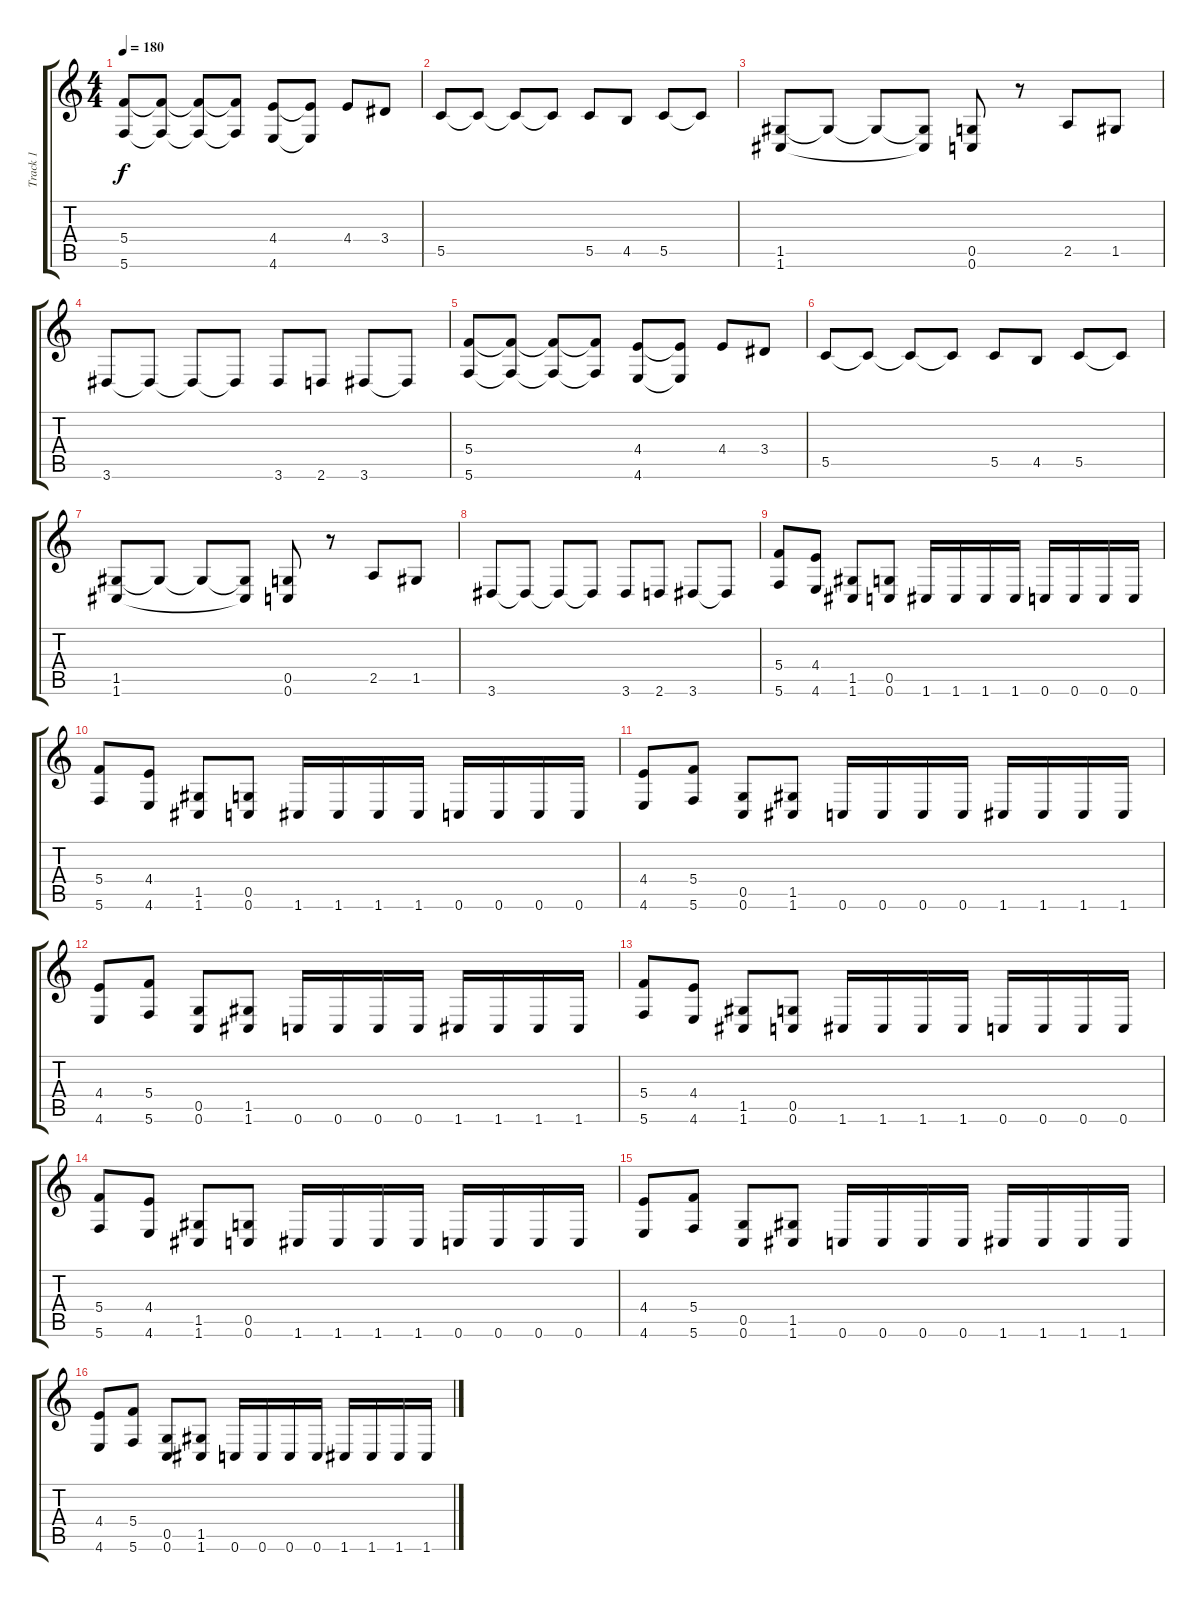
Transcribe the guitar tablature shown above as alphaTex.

\track ("Track 1" "Track 1") {instrument distortionguitar}
\staff {score tabs}
\tuning (D4 A3 F3 C3 G2 C2) {hide}
\ts (4 4)
\tempo 180
\clef g2
\ks c
(5.4 5.6).8{dy f} (5.4{t} 5.6{t}).8 (5.4{t} 5.6{t}).8 (5.4{t} 5.6{t}).8 (4.4 4.6).8 (4.4{t} 4.6{t}).8 4.4.8 3.4.8 |
5.5.8 5.5{t}.8 5.5{t}.8 5.5{t}.8 5.5.8 4.5.8 5.5.8 5.5{t}.8 |
(1.5 1.6).8 1.5{t}.8 1.5{t}.8 (1.5{t} 1.6{t}).8 (0.5 0.6).8 r.8 2.5.8 1.5.8 |
3.6.8 3.6{t}.8 3.6{t}.8 3.6{t}.8 3.6.8 2.6.8 3.6.8 3.6{t}.8 |
(5.4 5.6).8 (5.4{t} 5.6{t}).8 (5.4{t} 5.6{t}).8 (5.4{t} 5.6{t}).8 (4.4 4.6).8 (4.4{t} 4.6{t}).8 4.4.8 3.4.8 |
5.5.8 5.5{t}.8 5.5{t}.8 5.5{t}.8 5.5.8 4.5.8 5.5.8 5.5{t}.8 |
(1.5 1.6).8 1.5{t}.8 1.5{t}.8 (1.5{t} 1.6{t}).8 (0.5 0.6).8 r.8 2.5.8 1.5.8 |
3.6.8 3.6{t}.8 3.6{t}.8 3.6{t}.8 3.6.8 2.6.8 3.6.8 3.6{t}.8 |
(5.4 5.6).8 (4.4 4.6).8 (1.5 1.6).8 (0.5 0.6).8 1.6.16 1.6.16 1.6.16 1.6.16 0.6.16 0.6.16 0.6.16 0.6.16 |
(5.4 5.6).8 (4.4 4.6).8 (1.5 1.6).8 (0.5 0.6).8 1.6.16 1.6.16 1.6.16 1.6.16 0.6.16 0.6.16 0.6.16 0.6.16 |
(4.4 4.6).8 (5.4 5.6).8 (0.5 0.6).8 (1.5 1.6).8 0.6.16 0.6.16 0.6.16 0.6.16 1.6.16 1.6.16 1.6.16 1.6.16 |
(4.4 4.6).8 (5.4 5.6).8 (0.5 0.6).8 (1.5 1.6).8 0.6.16 0.6.16 0.6.16 0.6.16 1.6.16 1.6.16 1.6.16 1.6.16 |
(5.4 5.6).8 (4.4 4.6).8 (1.5 1.6).8 (0.5 0.6).8 1.6.16 1.6.16 1.6.16 1.6.16 0.6.16 0.6.16 0.6.16 0.6.16 |
(5.4 5.6).8 (4.4 4.6).8 (1.5 1.6).8 (0.5 0.6).8 1.6.16 1.6.16 1.6.16 1.6.16 0.6.16 0.6.16 0.6.16 0.6.16 |
(4.4 4.6).8 (5.4 5.6).8 (0.5 0.6).8 (1.5 1.6).8 0.6.16 0.6.16 0.6.16 0.6.16 1.6.16 1.6.16 1.6.16 1.6.16 |
(4.4 4.6).8 (5.4 5.6).8 (0.5 0.6).8 (1.5 1.6).8 0.6.16 0.6.16 0.6.16 0.6.16 1.6.16 1.6.16 1.6.16 1.6.16
